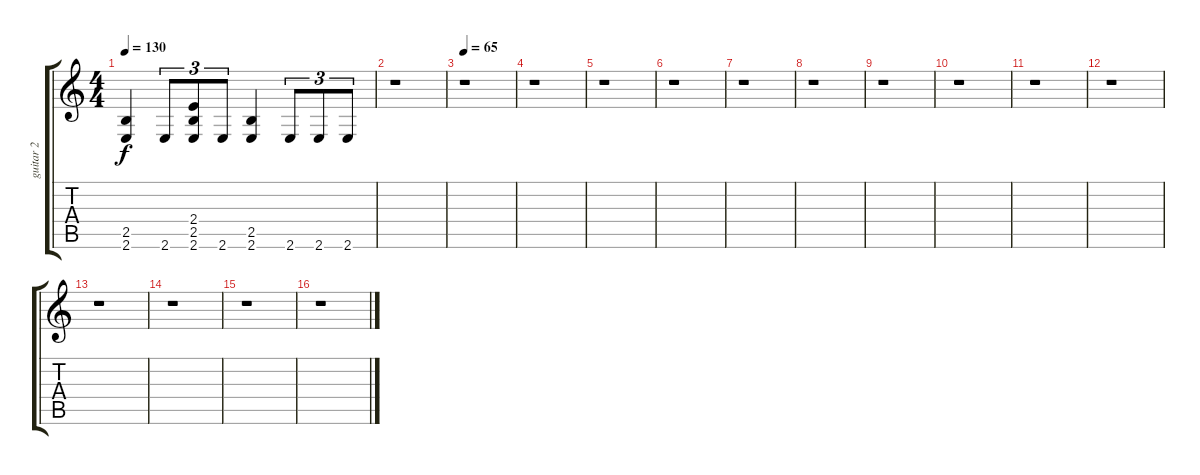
\track ("guitar 2" "guitar 2") {instrument overdrivenguitar}
\staff {score tabs}
\tuning (E4 B3 G3 D3 A2 D2) {hide}
\ts (4 4)
\tempo 130
\clef g2
\ks c
(2.5 2.6).4{dy f} 2.6.8{tu (3 2)} (2.4 2.5 2.6).8{tu (3 2)} 2.6.8{tu (3 2)} (2.5 2.6).4 2.6.8{tu (3 2)} 2.6.8{tu (3 2)} 2.6.8{tu (3 2)} |
r.1 |
\tempo 65
r.1 |
r.1 |
r.1 |
r.1 |
r.1 |
r.1 |
r.1 |
r.1 |
r.1 |
r.1 |
r.1 |
r.1 |
r.1 |
r.1
